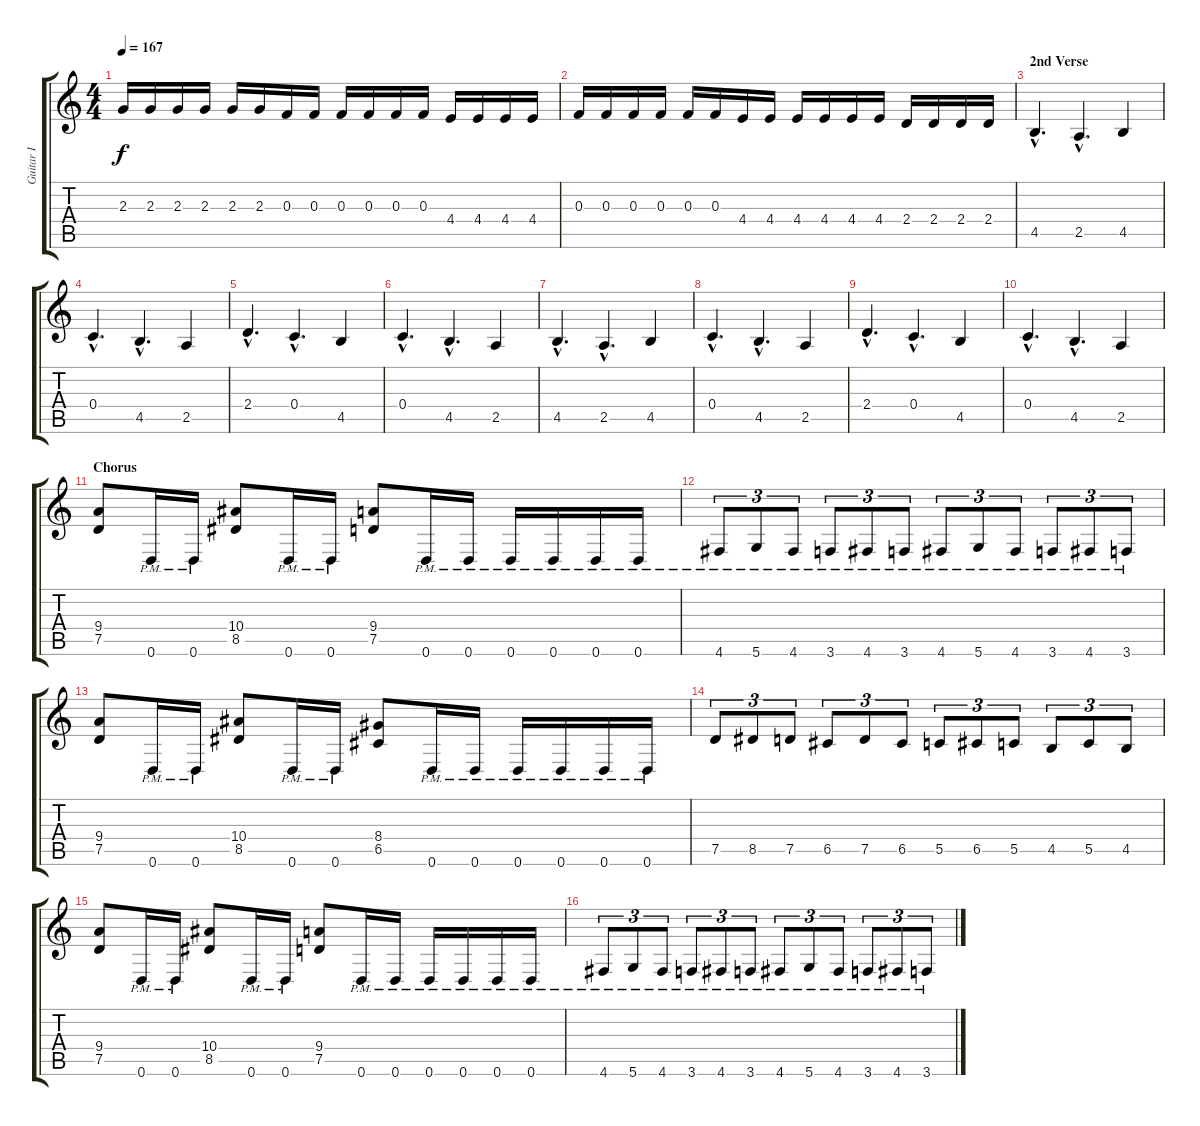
\track ("Guitar I" "Guitar I") {instrument distortionguitar}
\staff {score tabs}
\tuning (D4 A3 F3 C3 G2 D2) {hide}
\ts (4 4)
\tempo 167
\clef g2
\ks c
2.3.16{dy f} 2.3.16 2.3.16 2.3.16 2.3.16 2.3.16 0.3.16 0.3.16 0.3.16 0.3.16 0.3.16 0.3.16 4.4.16 4.4.16 4.4.16 4.4.16 |
0.3.16 0.3.16 0.3.16 0.3.16 0.3.16 0.3.16 4.4.16 4.4.16 4.4.16 4.4.16 4.4.16 4.4.16 2.4.16 2.4.16 2.4.16 2.4.16 |
\section ("" "2nd Verse")
4.5{hac}.4{d} 2.5{hac}.4{d} 4.5.4 |
0.4{hac}.4{d} 4.5{hac}.4{d} 2.5.4 |
2.4{hac}.4{d} 0.4{hac}.4{d} 4.5.4 |
0.4{hac}.4{d} 4.5{hac}.4{d} 2.5.4 |
4.5{hac}.4{d} 2.5{hac}.4{d} 4.5.4 |
0.4{hac}.4{d} 4.5{hac}.4{d} 2.5.4 |
2.4{hac}.4{d} 0.4{hac}.4{d} 4.5.4 |
0.4{hac}.4{d} 4.5{hac}.4{d} 2.5.4 |
\section ("" "Chorus")
(9.4 7.5).8 0.6{pm}.16 0.6{pm}.16 (10.4 8.5).8 0.6{pm}.16 0.6{pm}.16 (9.4 7.5).8 0.6{pm}.16 0.6{pm}.16 0.6{pm}.16 0.6{pm}.16 0.6{pm}.16 0.6{pm}.16 |
4.6{pm}.8{tu (3 2)} 5.6{pm}.8{tu (3 2)} 4.6{pm}.8{tu (3 2)} 3.6{pm}.8{tu (3 2)} 4.6{pm}.8{tu (3 2)} 3.6{pm}.8{tu (3 2)} 4.6{pm}.8{tu (3 2)} 5.6{pm}.8{tu (3 2)} 4.6{pm}.8{tu (3 2)} 3.6{pm}.8{tu (3 2)} 4.6{pm}.8{tu (3 2)} 3.6{pm}.8{tu (3 2)} |
(9.4 7.5).8 0.6{pm}.16 0.6{pm}.16 (10.4 8.5).8 0.6{pm}.16 0.6{pm}.16 (8.4 6.5).8 0.6{pm}.16 0.6{pm}.16 0.6{pm}.16 0.6{pm}.16 0.6{pm}.16 0.6{pm}.16 |
7.5.8{tu (3 2)} 8.5.8{tu (3 2)} 7.5.8{tu (3 2)} 6.5.8{tu (3 2)} 7.5.8{tu (3 2)} 6.5.8{tu (3 2)} 5.5.8{tu (3 2)} 6.5.8{tu (3 2)} 5.5.8{tu (3 2)} 4.5.8{tu (3 2)} 5.5.8{tu (3 2)} 4.5.8{tu (3 2)} |
(9.4 7.5).8 0.6{pm}.16 0.6{pm}.16 (10.4 8.5).8 0.6{pm}.16 0.6{pm}.16 (9.4 7.5).8 0.6{pm}.16 0.6{pm}.16 0.6{pm}.16 0.6{pm}.16 0.6{pm}.16 0.6{pm}.16 |
4.6{pm}.8{tu (3 2)} 5.6{pm}.8{tu (3 2)} 4.6{pm}.8{tu (3 2)} 3.6{pm}.8{tu (3 2)} 4.6{pm}.8{tu (3 2)} 3.6{pm}.8{tu (3 2)} 4.6{pm}.8{tu (3 2)} 5.6{pm}.8{tu (3 2)} 4.6{pm}.8{tu (3 2)} 3.6{pm}.8{tu (3 2)} 4.6{pm}.8{tu (3 2)} 3.6{pm}.8{tu (3 2)}
